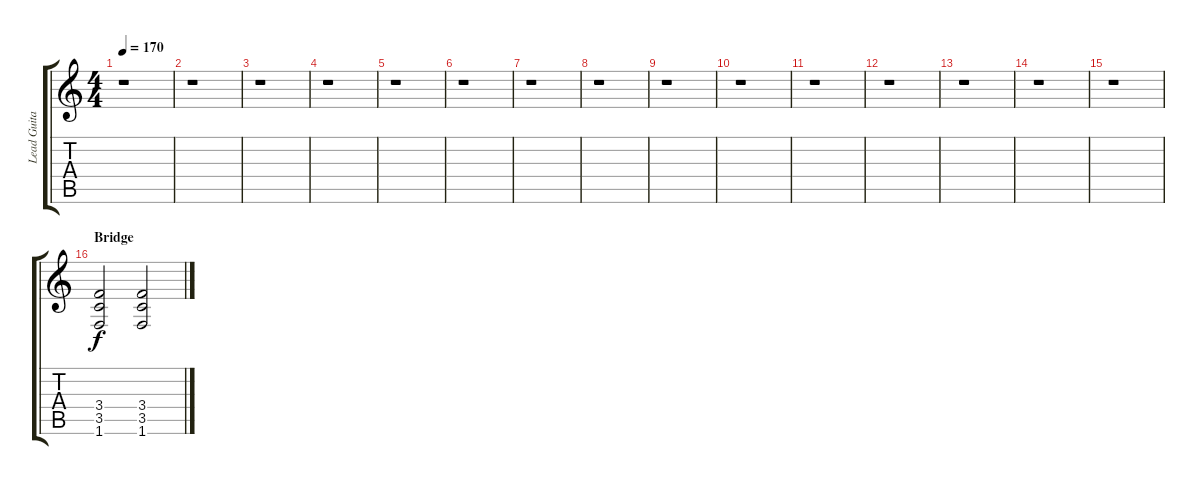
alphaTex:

\track ("Lead Guitar" "Lead Guita") {instrument distortionguitar}
\staff {score tabs}
\tuning (E4 B3 G3 D3 A2 E2) {hide}
\ts (4 4)
\tempo 170
\clef g2
\ks c
r.1{dy f} |
r.1 |
r.1 |
r.1 |
r.1 |
r.1 |
r.1 |
r.1 |
r.1 |
r.1 |
r.1 |
r.1 |
r.1 |
r.1 |
r.1 |
\section ("" "Bridge")
(3.4 3.5 1.6).2 (3.4 3.5 1.6).2
